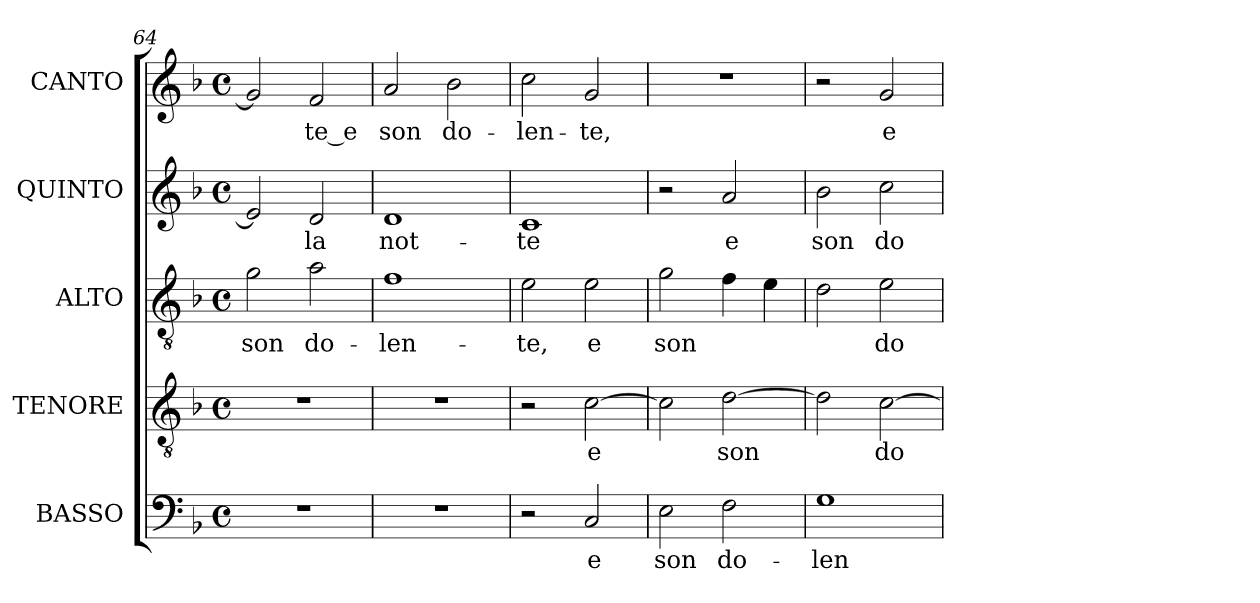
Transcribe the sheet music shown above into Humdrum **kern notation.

**kern	**text	**kern	**text	**kern	**text	**kern	**text	**kern	**text
*part5	*part5	*part4	*part4	*part3	*part3	*part2	*part2	*part1	*part1
*staff5	*staff5	*staff4	*staff4	*staff3	*staff3	*staff2	*staff2	*staff1	*staff1
*I"BASSO	*	*I"TENORE	*	*I"ALTO	*	*I"QUINTO	*	*I"CANTO	*
*I'B.	*	*I'T.	*	*I'T.	*	*	*	*	*
*clefF4	*	*clefGv2	*	*clefGv2	*	*clefG2	*	*clefG2	*
*	*	*ITrd7c12	*	*ITrd7c12	*	*	*	*	*
*k[b-]	*	*k[b-]	*	*k[b-]	*	*k[b-]	*	*k[b-]	*
*F:	*	*F:	*	*F:	*	*F:	*	*F:	*
*M4/4	*	*M4/4	*	*M4/4	*	*M4/4	*	*M4/4	*
*met(c)	*	*met(c)	*	*met(c)	*	*met(c)	*	*met(c)	*
=64	=64	=64	=64	=64	=64	=64	=64	=64	=64
!	!	!	!	!	!LO:LY:b:color=#000000	!	!	!	!
1r	.	1r	.	2Gi\	son	2ei/]	.	2gi/]	.
!	!	!	!	!	!LO:LY:b:color=#000000	!	!	!	!
!	!	!	!	!	!	!	!LO:LY:b:color=#000000	!	!
!	!	!	!	!	!	!	!	!	!LO:LY:b:color=#000000
.	.	.	.	2Ai\	do-	2di/	la	2fi/	-te_e
=65	=65	=65	=65	=65	=65	=65	=65	=65	=65
!	!	!	!	!	!LO:LY:b:color=#000000	!	!	!	!
!	!	!	!	!	!	!	!LO:LY:b:color=#000000	!	!
!	!	!	!	!	!	!	!	!	!LO:LY:b:color=#000000
1r	.	1r	.	1Fi	-len-	1di	not-	2ai/	son
!	!	!	!	!	!	!	!	!	!LO:LY:b:color=#000000
.	.	.	.	.	.	.	.	2b-i\	do-
=66	=66	=66	=66	=66	=66	=66	=66	=66	=66
!	!	!	!	!	!LO:LY:b:color=#000000	!	!	!	!
!	!	!	!	!	!	!	!LO:LY:b:color=#000000	!	!
!	!	!	!	!	!	!	!	!	!LO:LY:b:color=#000000
2r	.	2r	.	2Ei\	-te,	1ci	-te	2cci\	-len-
!	!LO:LY:b:color=#000000	!	!	!	!	!	!	!	!
!	!	!	!LO:LY:b:color=#000000	!	!	!	!	!	!
!	!	!	!	!	!LO:LY:b:color=#000000	!	!	!	!
!	!	!	!	!	!	!	!	!	!LO:LY:b:color=#000000
2Ci/	e	[>2Ci\	e	2Ei\	e	.	.	2gi/	-te,
=67	=67	=67	=67	=67	=67	=67	=67	=67	=67
!	!LO:LY:b:color=#000000	!	!	!	!	!	!	!	!
!	!	!	!	!	!LO:LY:b:color=#000000	!	!	!	!
2Ei\	son	2Ci\]	.	2Gi\	son	2r	.	1r	.
!	!LO:LY:b:color=#000000	!	!	!	!	!	!	!	!
!	!	!	!LO:LY:b:color=#000000	!	!	!	!	!	!
!	!	!	!	!	!	!	!LO:LY:b:color=#000000	!	!
2Fi\	do-	[>2Di\	son	4Fi\	.	2ai/	e	.	.
.	.	.	.	4Ei\	.	.	.	.	.
=68	=68	=68	=68	=68	=68	=68	=68	=68	=68
!	!LO:LY:b:color=#000000	!	!	!	!	!	!	!	!
!	!	!	!	!	!	!	!LO:LY:b:color=#000000	!	!
1Gi	-len-	2Di\]	.	2Di\	.	2b-i\	son	2r	.
!	!	!	!LO:LY:b:color=#000000	!	!	!	!	!	!
!	!	!	!	!	!LO:LY:b:color=#000000	!	!	!	!
!	!	!	!	!	!	!	!LO:LY:b:color=#000000	!	!
!	!	!	!	!	!	!	!	!	!LO:LY:b:color=#000000
.	.	[>2Ci\	do-	2Ei\	do-	2cci\	do-	2gi/	e
=	=	=	=	=	=	=	=	=	=
*-	*-	*-	*-	*-	*-	*-	*-	*-	*-
